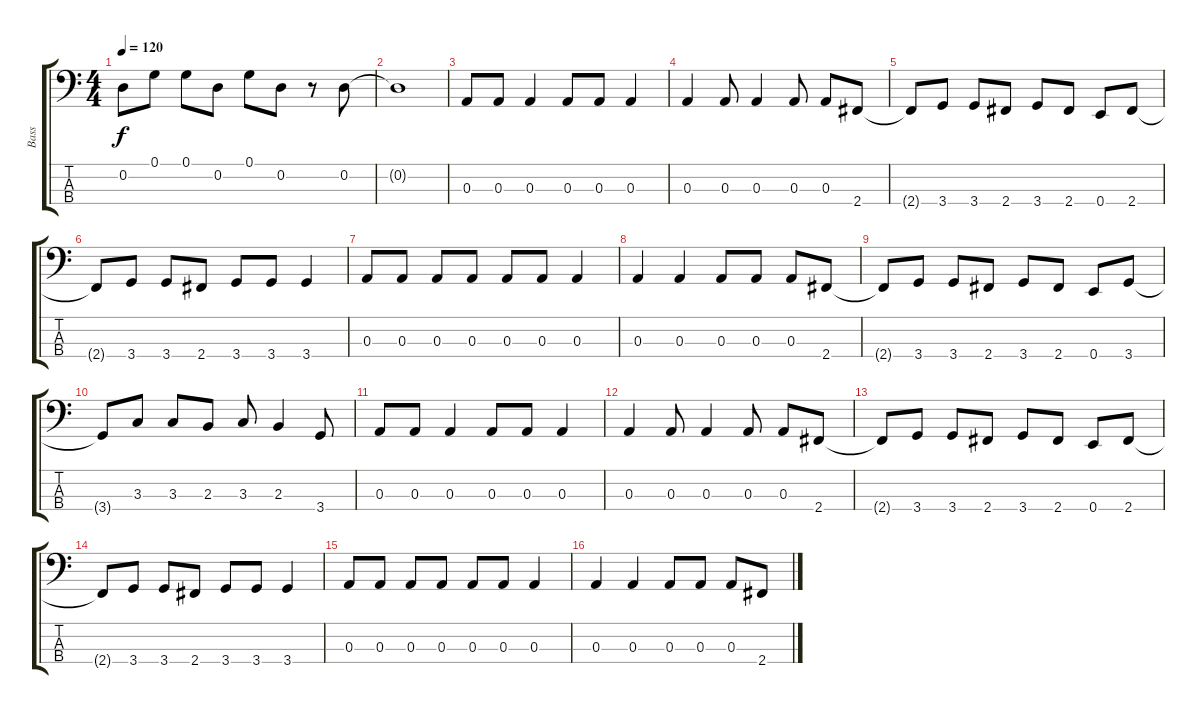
\track ("Bass" "Bass") {instrument electricbassfinger}
\staff {score tabs}
\tuning (G2 D2 A1 E1) {hide}
\ts (4 4)
\tempo 120
\clef f4
\ks c
0.2{t}.8{dy f} 0.1.8 0.1.8 0.2.8 0.1.8 0.2.8 r.8 0.2.8 |
0.2{t}.1 |
0.3.8 0.3.8 0.3.4 0.3.8 0.3.8 0.3.4 |
0.3.4 0.3.8 0.3.4 0.3.8 0.3.8 2.4.8 |
2.4{t}.8 3.4.8 3.4.8 2.4.8 3.4.8 2.4.8 0.4.8 2.4.8 |
2.4{t}.8 3.4.8 3.4.8 2.4.8 3.4.8 3.4.8 3.4.4 |
0.3.8 0.3.8 0.3.8 0.3.8 0.3.8 0.3.8 0.3.4 |
0.3.4 0.3.4 0.3.8 0.3.8 0.3.8 2.4.8 |
2.4{t}.8 3.4.8 3.4.8 2.4.8 3.4.8 2.4.8 0.4.8 3.4.8 |
3.4{t}.8 3.3.8 3.3.8 2.3.8 3.3.8 2.3.4 3.4.8 |
0.3.8 0.3.8 0.3.4 0.3.8 0.3.8 0.3.4 |
0.3.4 0.3.8 0.3.4 0.3.8 0.3.8 2.4.8 |
2.4{t}.8 3.4.8 3.4.8 2.4.8 3.4.8 2.4.8 0.4.8 2.4.8 |
2.4{t}.8 3.4.8 3.4.8 2.4.8 3.4.8 3.4.8 3.4.4 |
0.3.8 0.3.8 0.3.8 0.3.8 0.3.8 0.3.8 0.3.4 |
0.3.4 0.3.4 0.3.8 0.3.8 0.3.8 2.4.8
